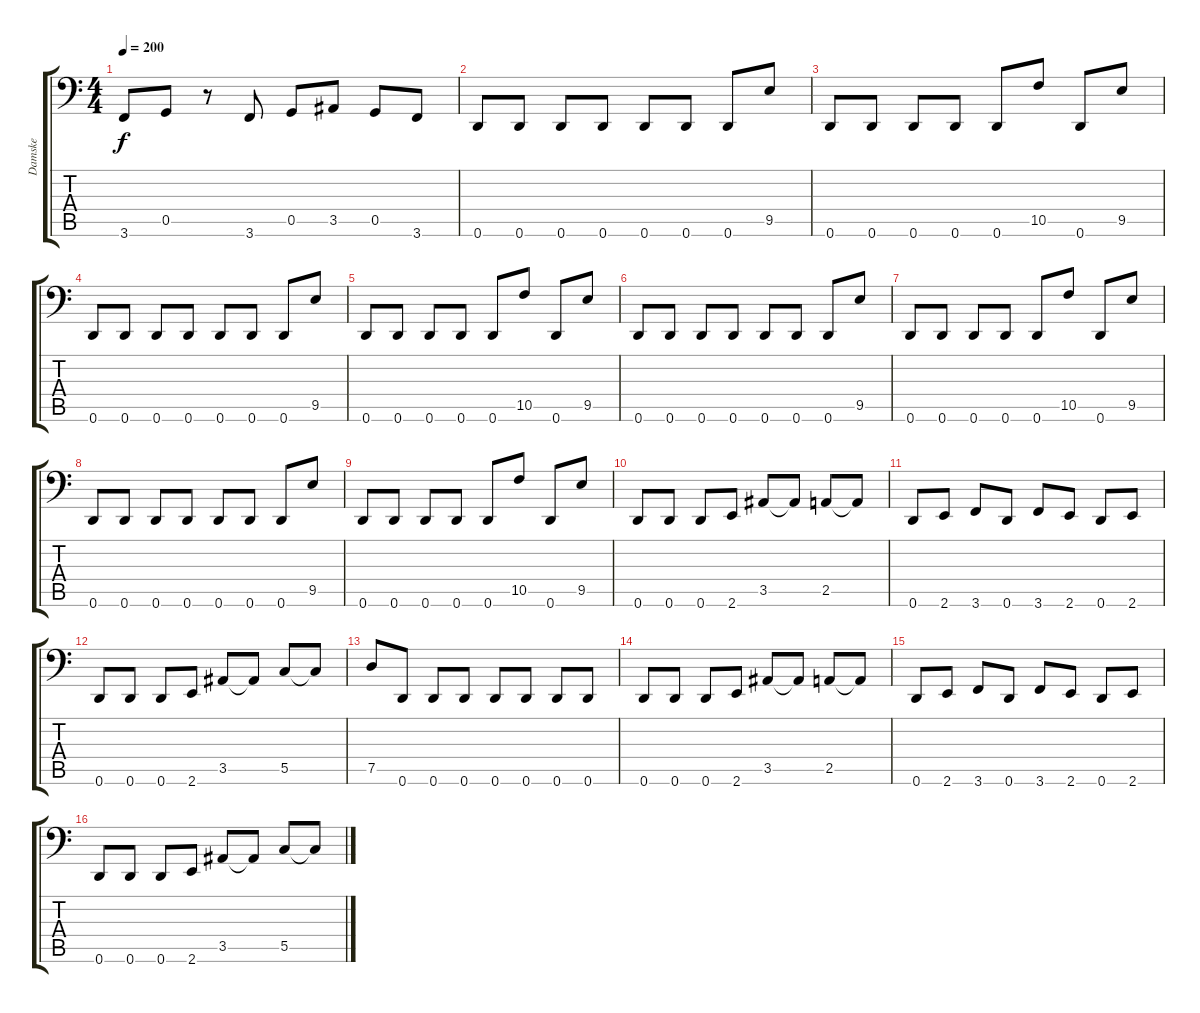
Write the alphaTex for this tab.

\track ("Damske" "Damske") {instrument slapbass1}
\staff {score tabs}
\tuning (D3 A2 F2 C2 G1 D1) {hide}
\ts (4 4)
\tempo 200
\clef f4
\ks c
3.6.8{dy f} 0.5.8 r.8 3.6.8 0.5.8 3.5.8 0.5.8 3.6.8 |
0.6.8 0.6.8 0.6.8 0.6.8 0.6.8 0.6.8 0.6.8 9.5.8 |
0.6.8 0.6.8 0.6.8 0.6.8 0.6.8 10.5.8 0.6.8 9.5.8 |
0.6.8 0.6.8 0.6.8 0.6.8 0.6.8 0.6.8 0.6.8 9.5.8 |
0.6.8 0.6.8 0.6.8 0.6.8 0.6.8 10.5.8 0.6.8 9.5.8 |
0.6.8 0.6.8 0.6.8 0.6.8 0.6.8 0.6.8 0.6.8 9.5.8 |
0.6.8 0.6.8 0.6.8 0.6.8 0.6.8 10.5.8 0.6.8 9.5.8 |
0.6.8 0.6.8 0.6.8 0.6.8 0.6.8 0.6.8 0.6.8 9.5.8 |
0.6.8 0.6.8 0.6.8 0.6.8 0.6.8 10.5.8 0.6.8 9.5.8 |
0.6.8 0.6.8 0.6.8 2.6.8 3.5.8 3.5{t}.8 2.5.8 2.5{t}.8 |
0.6.8 2.6.8 3.6.8 0.6.8 3.6.8 2.6.8 0.6.8 2.6.8 |
0.6.8 0.6.8 0.6.8 2.6.8 3.5.8 3.5{t}.8 5.5.8 5.5{t}.8 |
7.5.8 0.6.8 0.6.8 0.6.8 0.6.8 0.6.8 0.6.8 0.6.8 |
0.6.8 0.6.8 0.6.8 2.6.8 3.5.8 3.5{t}.8 2.5.8 2.5{t}.8 |
0.6.8 2.6.8 3.6.8 0.6.8 3.6.8 2.6.8 0.6.8 2.6.8 |
0.6.8 0.6.8 0.6.8 2.6.8 3.5.8 3.5{t}.8 5.5.8 5.5{t}.8
